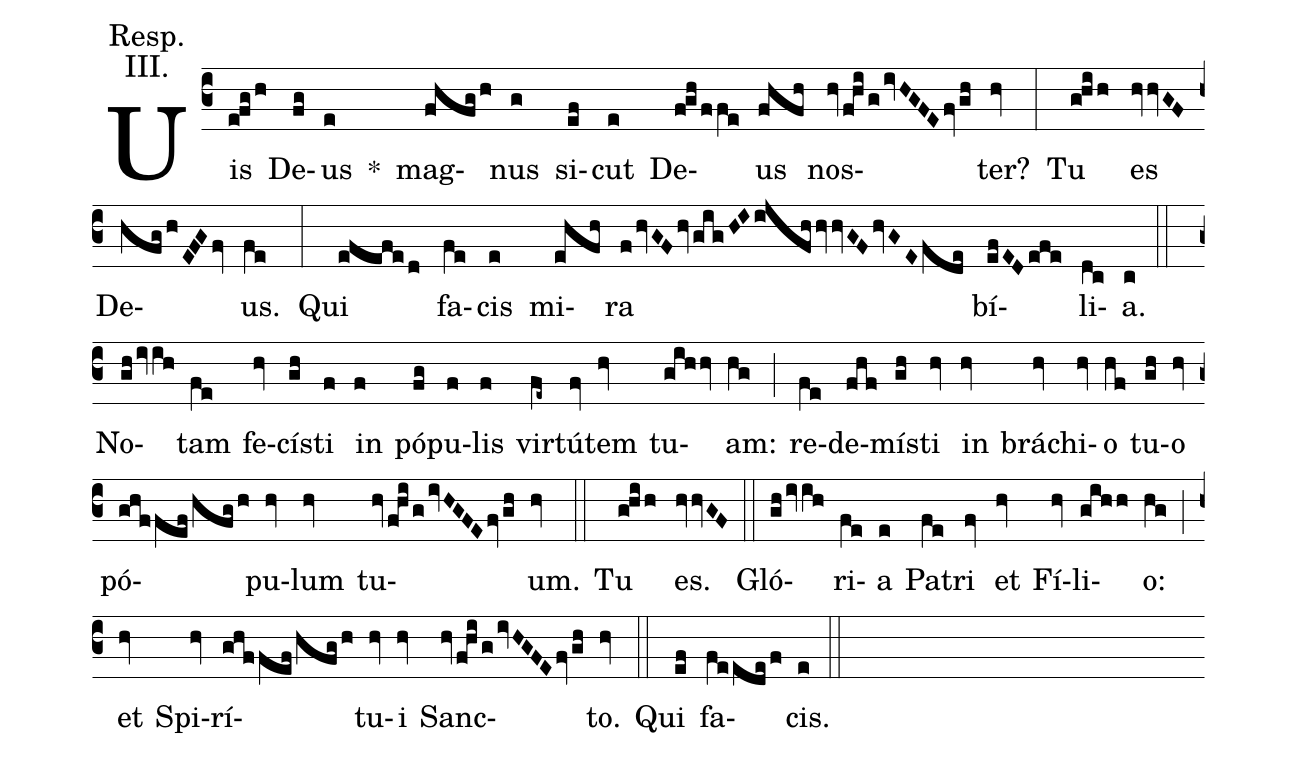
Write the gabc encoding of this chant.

annotation: Resp.;
annotation: III.;
%%
(c3)
Uis(efgh) De(fg)us(e) *() mag(fhfgh)nus(g) si(ef)cut(e) De(fghffe)us(fhfh) nos(hvfhigivHGFEfvgh)ter?(hv) (:)
Tu(ghih) es(hvhvGF) De(hfghEFGfv)us.(fe) (:)
Qui(efefed) fa(fe)cis(e) mi(ehfh)ra(fhvGFhvgigHIijfhhvhvGFhvGEfde) bí(efEDefe)li(dc)a.(c) (::)

No(ghivih)tam(fe) fe(hv)cís(gh)ti(f) in(f) pó(fg)pu(f)lis(f) vir(fe~)tú(fv)tem(hv) tu(gihhv)am:(hg) (;)
re(fe)de(fhf)mís(gh)ti(hv) in(hv) brá(hv)chi(hv)o(hf) tu(gh)o(hv) pó(ghffefhfgh)pu(hv)lum(hv) tu(hvfhigivHGFEfvgh)um.(hv) (::)

Tu(ghih) es.(hvhvGF) (::)

Gló(ghivih)ri(fe)a(e) Pa(fe)tri(fv) et(hv) Fí(hv)li(gihh)o:(hg) (;)
et(hv) Spi(hv)rí(ghffefhfgh)tu(hv)i(hv) Sanc(hvfhigivHGFEfvgh)to.(hv) (::)

Qui(ef) fa(feedef)cis.(e) (::)
